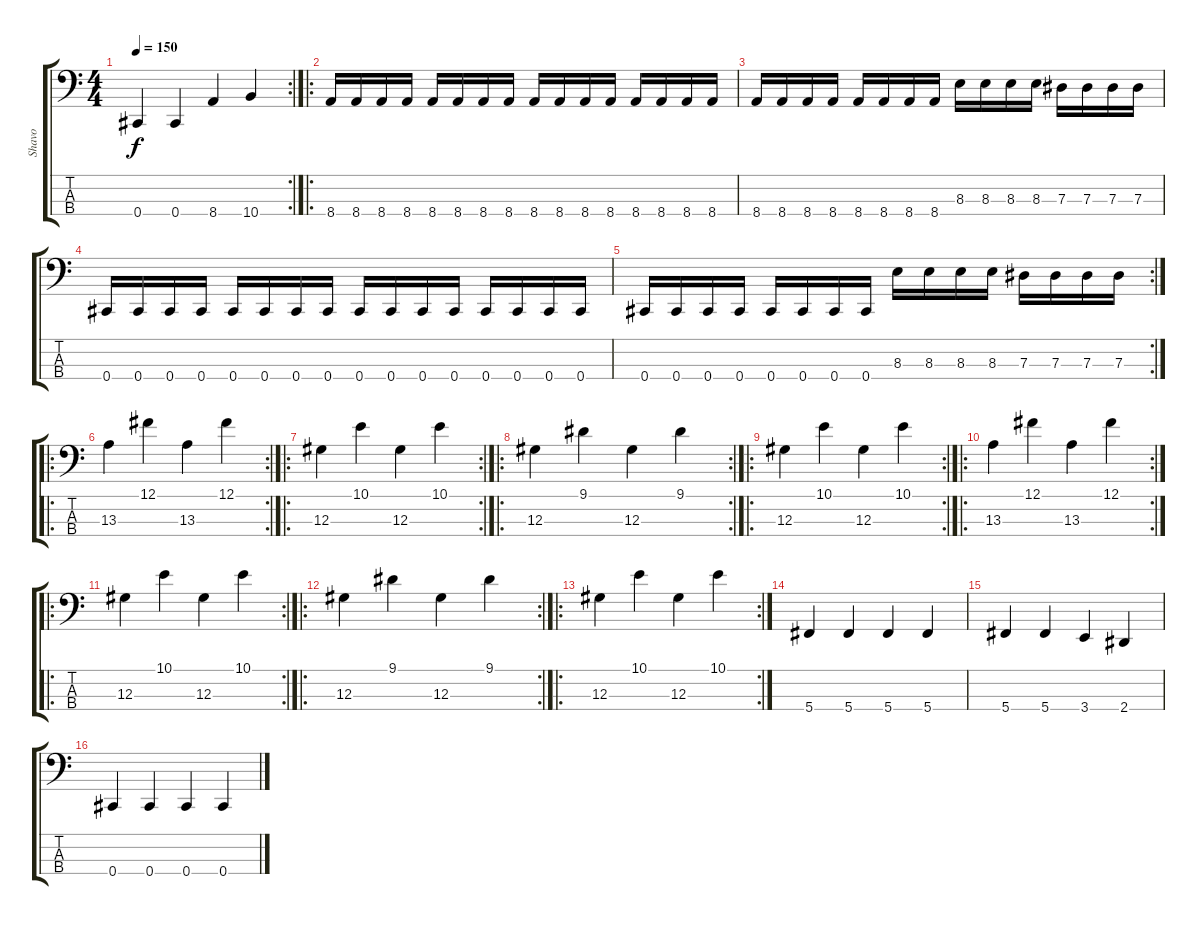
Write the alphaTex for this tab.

\track ("Shavo" "Shavo") {instrument electricbassfinger}
\staff {score tabs}
\tuning (Gb2 Db2 Ab1 Db1) {hide}
\rc 2
\ts (4 4)
\tempo 150
\clef f4
\ks c
0.4.4{dy f} 0.4.4 8.4.4 10.4.4 |
\ro
8.4.16 8.4.16 8.4.16 8.4.16 8.4.16 8.4.16 8.4.16 8.4.16 8.4.16 8.4.16 8.4.16 8.4.16 8.4.16 8.4.16 8.4.16 8.4.16 |
8.4.16 8.4.16 8.4.16 8.4.16 8.4.16 8.4.16 8.4.16 8.4.16 8.3.16 8.3.16 8.3.16 8.3.16 7.3.16 7.3.16 7.3.16 7.3.16 |
0.4.16 0.4.16 0.4.16 0.4.16 0.4.16 0.4.16 0.4.16 0.4.16 0.4.16 0.4.16 0.4.16 0.4.16 0.4.16 0.4.16 0.4.16 0.4.16 |
\rc 2
0.4.16 0.4.16 0.4.16 0.4.16 0.4.16 0.4.16 0.4.16 0.4.16 8.3.16 8.3.16 8.3.16 8.3.16 7.3.16 7.3.16 7.3.16 7.3.16 |
\ro
\rc 2
13.3.4 12.1.4 13.3.4 12.1.4 |
\ro
\rc 2
12.3.4 10.1.4 12.3.4 10.1.4 |
\ro
\rc 2
12.3.4 9.1.4 12.3.4 9.1.4 |
\ro
\rc 2
12.3.4 10.1.4 12.3.4 10.1.4 |
\ro
\rc 2
13.3.4 12.1.4 13.3.4 12.1.4 |
\ro
\rc 2
12.3.4 10.1.4 12.3.4 10.1.4 |
\ro
\rc 2
12.3.4 9.1.4 12.3.4 9.1.4 |
\ro
\rc 2
12.3.4 10.1.4 12.3.4 10.1.4 |
5.4.4 5.4.4 5.4.4 5.4.4 |
5.4.4 5.4.4 3.4.4 2.4.4 |
0.4.4 0.4.4 0.4.4 0.4.4
